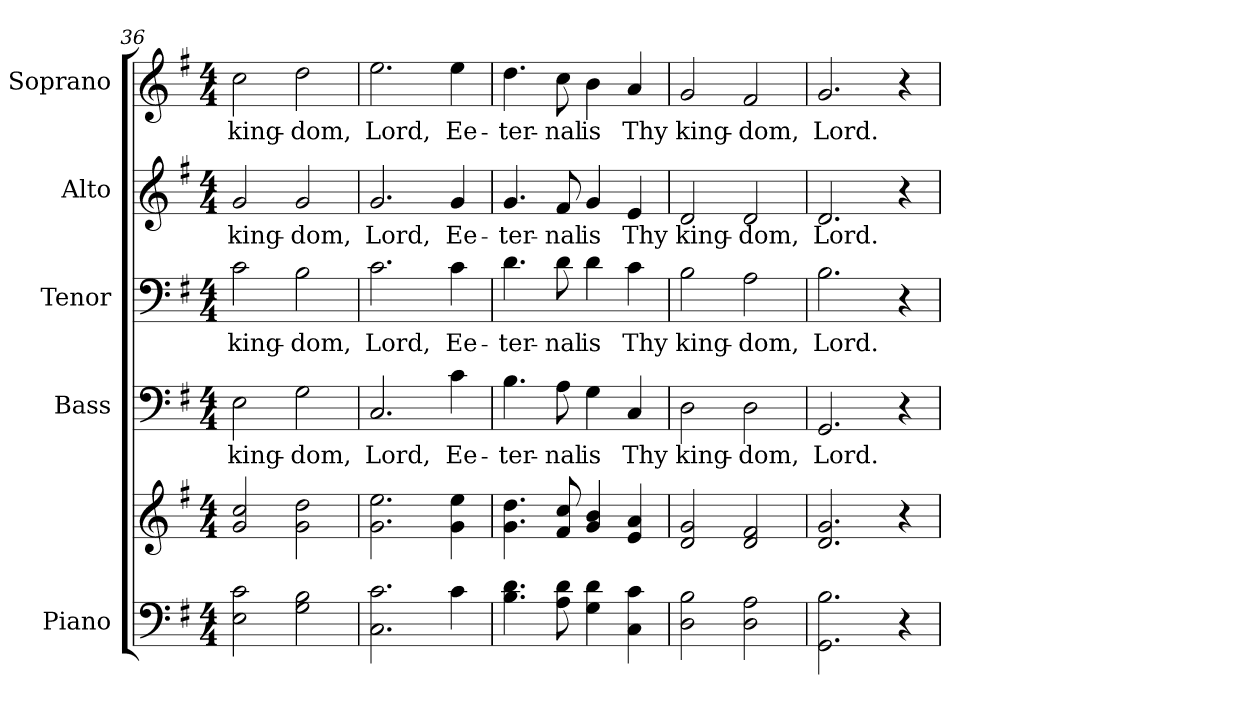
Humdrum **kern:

**kern	**kern	**kern	**text	**kern	**text	**kern	**text	**kern	**text
*part5	*part5	*part4	*part4	*part3	*part3	*part2	*part2	*part1	*part1
*staff6	*staff5	*staff4	*staff4	*staff3	*staff3	*staff2	*staff2	*staff1	*staff1
*I"Piano	*	*I"Bass	*	*I"Tenor	*	*I"Alto	*	*I"Soprano	*
*I'Pno.	*	*I'B.	*	*I'T.	*	*I'A.	*	*I'S.	*
*clefF4	*clefG2	*clefF4	*	*clefF4	*	*clefG2	*	*clefG2	*
*k[f#]	*k[f#]	*k[f#]	*	*k[f#]	*	*k[f#]	*	*k[f#]	*
*G:	*G:	*G:	*	*G:	*	*G:	*	*G:	*
*M4/4	*M4/4	*M4/4	*	*M4/4	*	*M4/4	*	*M4/4	*
=36	=36	=36	=36	=36	=36	=36	=36	=36	=36
!	!	!	!LO:LY:b:color=#000000	!	!	!	!	!	!
!	!	!	!	!	!LO:LY:b:color=#000000	!	!	!	!
!	!	!	!	!	!	!	!LO:LY:b:color=#000000	!	!
!	!	!	!	!	!	!	!	!	!LO:LY:b:color=#000000
2Ei\ 2ci	2gi/ 2cci	2Ei\	king-	2ci\	king-	2gi/	king-	2cci\	king-
!	!	!	!LO:LY:b:color=#000000	!	!	!	!	!	!
!	!	!	!	!	!LO:LY:b:color=#000000	!	!	!	!
!	!	!	!	!	!	!	!LO:LY:b:color=#000000	!	!
!	!	!	!	!	!	!	!	!	!LO:LY:b:color=#000000
2Gi\ 2Bi	2gi\ 2ddi	2Gi\	-dom,	2Bi\	-dom,	2gi/	-dom,	2ddi\	-dom,
!!LO:LB:g=z
=37	=37	=37	=37	=37	=37	=37	=37	=37	=37
!	!	!	!LO:LY:b:color=#000000	!	!	!	!	!	!
!	!	!	!	!	!LO:LY:b:color=#000000	!	!	!	!
!	!	!	!	!	!	!	!LO:LY:b:color=#000000	!	!
!	!	!	!	!	!	!	!	!	!LO:LY:b:color=#000000
2.Ci\ 2.ci	2.gi\ 2.eei	2.Ci/	Lord,	2.ci\	Lord,	2.gi/	Lord,	2.eei\	Lord,
!	!	!	!LO:LY:b:color=#000000	!	!	!	!	!	!
!	!	!	!	!	!LO:LY:b:color=#000000	!	!	!	!
!	!	!	!	!	!	!	!LO:LY:b:color=#000000	!	!
!	!	!	!	!	!	!	!	!	!LO:LY:b:color=#000000
4ci\	4gi\ 4eei	4ci\	Ee-	4ci\	Ee-	4gi/	Ee-	4eei\	Ee-
=38	=38	=38	=38	=38	=38	=38	=38	=38	=38
!	!	!	!LO:LY:b:color=#000000	!	!	!	!	!	!
!	!	!	!	!	!LO:LY:b:color=#000000	!	!	!	!
!	!	!	!	!	!	!	!LO:LY:b:color=#000000	!	!
!	!	!	!	!	!	!	!	!	!LO:LY:b:color=#000000
4.Bi\ 4.di	4.gi\ 4.ddi	4.Bi\	-ter-	4.di\	-ter-	4.gi/	-ter-	4.ddi\	-ter-
!	!	!	!LO:LY:b:color=#000000	!	!	!	!	!	!
!	!	!	!	!	!LO:LY:b:color=#000000	!	!	!	!
!	!	!	!	!	!	!	!LO:LY:b:color=#000000	!	!
!	!	!	!	!	!	!	!	!	!LO:LY:b:color=#000000
8Ai\ 8di	8f#i/ 8cci	8Ai\	-nal	8di\	-nal	8f#i/	-nal	8cci\	-nal
!	!	!	!LO:LY:b:color=#000000	!	!	!	!	!	!
!	!	!	!	!	!LO:LY:b:color=#000000	!	!	!	!
!	!	!	!	!	!	!	!LO:LY:b:color=#000000	!	!
!	!	!	!	!	!	!	!	!	!LO:LY:b:color=#000000
4Gi\ 4di	4gi/ 4bi	4Gi\	is	4di\	is	4gi/	is	4bi\	is
!	!	!	!LO:LY:b:color=#000000	!	!	!	!	!	!
!	!	!	!	!	!LO:LY:b:color=#000000	!	!	!	!
!	!	!	!	!	!	!	!LO:LY:b:color=#000000	!	!
!	!	!	!	!	!	!	!	!	!LO:LY:b:color=#000000
4Ci\ 4ci	4ei/ 4ai	4Ci/	Thy	4ci\	Thy	4ei/	Thy	4ai/	Thy
=39	=39	=39	=39	=39	=39	=39	=39	=39	=39
!	!	!	!LO:LY:b:color=#000000	!	!	!	!	!	!
!	!	!	!	!	!LO:LY:b:color=#000000	!	!	!	!
!	!	!	!	!	!	!	!LO:LY:b:color=#000000	!	!
!	!	!	!	!	!	!	!	!	!LO:LY:b:color=#000000
2Di\ 2Bi	2di/ 2gi	2Di\	king-	2Bi\	king-	2di/	king-	2gi/	king-
!	!	!	!LO:LY:b:color=#000000	!	!	!	!	!	!
!	!	!	!	!	!LO:LY:b:color=#000000	!	!	!	!
!	!	!	!	!	!	!	!LO:LY:b:color=#000000	!	!
!	!	!	!	!	!	!	!	!	!LO:LY:b:color=#000000
2Di\ 2Ai	2di/ 2f#i	2Di\	-dom,	2Ai\	-dom,	2di/	-dom,	2f#i/	-dom,
=40	=40	=40	=40	=40	=40	=40	=40	=40	=40
!	!	!	!LO:LY:b:color=#000000	!	!	!	!	!	!
!	!	!	!	!	!LO:LY:b:color=#000000	!	!	!	!
!	!	!	!	!	!	!	!LO:LY:b:color=#000000	!	!
!	!	!	!	!	!	!	!	!	!LO:LY:b:color=#000000
2.GGi\ 2.Bi	2.di/ 2.gi	2.GGi/	Lord.	2.Bi\	Lord.	2.di/	Lord.	2.gi/	Lord.
4r	4r	4r	.	4r	.	4r	.	4r	.
=	=	=	=	=	=	=	=	=	=
*-	*-	*-	*-	*-	*-	*-	*-	*-	*-
